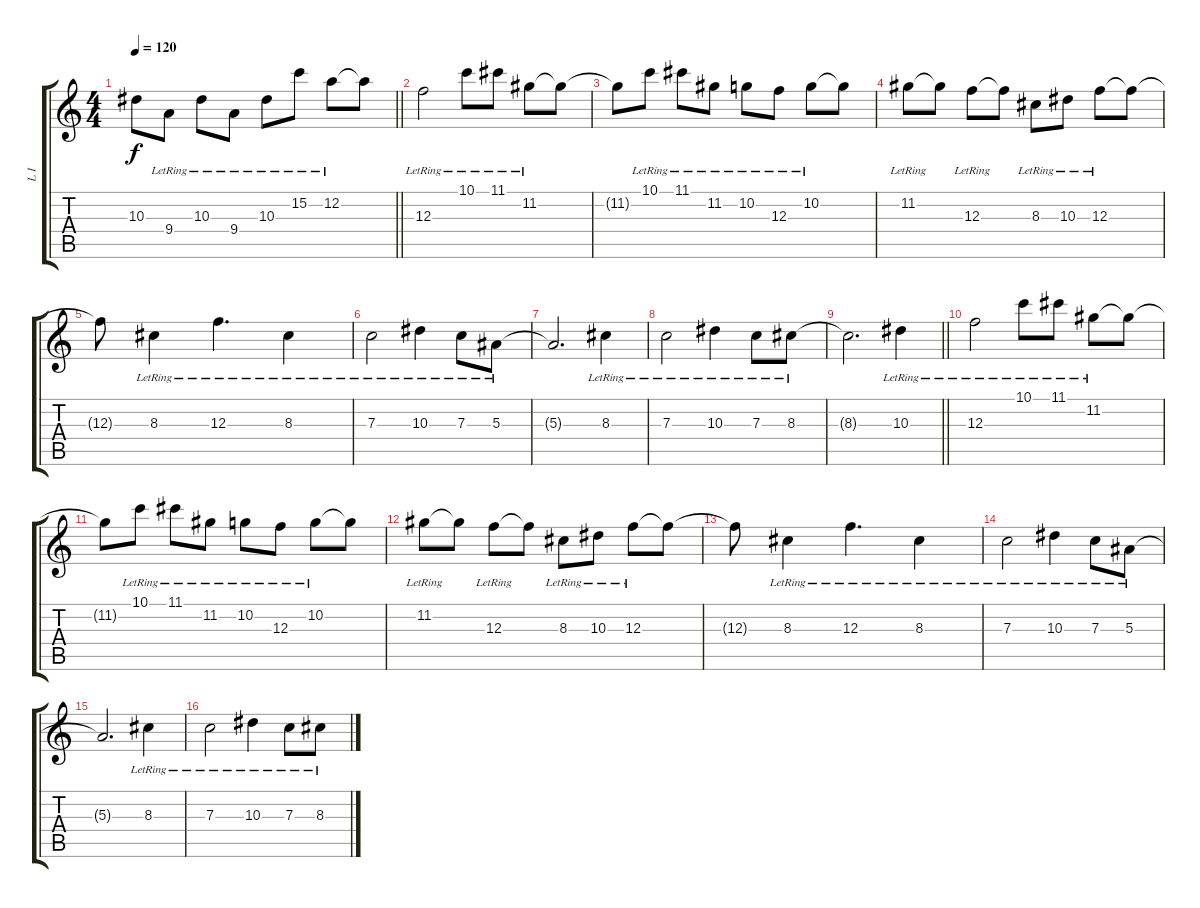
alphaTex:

\track ("L I" "L I") {instrument acousticguitarsteel}
\staff {score tabs}
\tuning (D4 A3 F3 C3 G2 C2) {hide}
\ts (4 4)
\tempo 120
\clef g2
\barLineRight lightlight
\ks c
10.3{t}.8{dy f} 9.4{lr}.8 10.3{lr}.8 9.4{lr}.8 10.3{lr}.8 15.2{lr}.8 12.2{lr}.8 12.2{t}.8 |
\section ("" "")
12.3{lr}.2 10.1{lr}.8 11.1{lr}.8 11.2{lr}.8 11.2{t}.8 |
11.2{t}.8 10.1{lr}.8 11.1{lr}.8 11.2{lr}.8 10.2{lr}.8 12.3{lr}.8 10.2{lr}.8 10.2{t}.8 |
11.2{lr}.8 11.2{t}.8 12.3{lr}.8 12.3{t}.8 8.3{lr}.8 10.3{lr}.8 12.3{lr}.8 12.3{t}.8 |
12.3{t}.8 8.3{lr}.4 12.3{lr}.4{d} 8.3{lr}.4 |
7.3{lr}.2 10.3{lr}.4 7.3{lr}.8 5.3{lr}.8 |
5.3{t}.2{d} 8.3{lr}.4 |
7.3{lr}.2 10.3{lr}.4 7.3{lr}.8 8.3{lr}.8 |
\barLineRight lightlight
8.3{t}.2{d} 10.3{lr}.4 |
\section ("" "")
12.3{lr}.2 10.1{lr}.8 11.1{lr}.8 11.2{lr}.8 11.2{t}.8 |
11.2{t}.8 10.1{lr}.8 11.1{lr}.8 11.2{lr}.8 10.2{lr}.8 12.3{lr}.8 10.2{lr}.8 10.2{t}.8 |
11.2{lr}.8 11.2{t}.8 12.3{lr}.8 12.3{t}.8 8.3{lr}.8 10.3{lr}.8 12.3{lr}.8 12.3{t}.8 |
12.3{t}.8 8.3{lr}.4 12.3{lr}.4{d} 8.3{lr}.4 |
7.3{lr}.2 10.3{lr}.4 7.3{lr}.8 5.3{lr}.8 |
5.3{t}.2{d} 8.3{lr}.4 |
7.3{lr}.2 10.3{lr}.4 7.3{lr}.8 8.3{lr}.8
